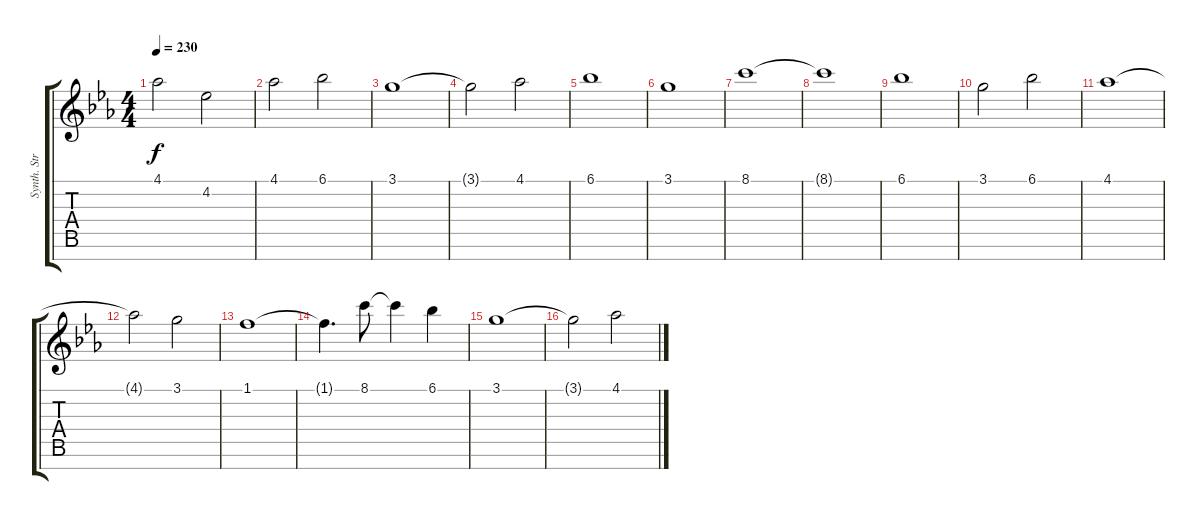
\track ("Synth. Strings" "Synth. Str") {instrument stringensemble1}
\staff {score tabs}
\tuning (E5 B4 G4 D4 A3 E3 B2) {hide}
\ts (4 4)
\tempo 230
\clef g2
\ks eb
4.1.2{dy f} 4.2.2 |
4.1.2 6.1.2 |
3.1.1 |
3.1{t}.2 4.1.2 |
6.1.1 |
3.1.1 |
8.1.1 |
8.1{t}.1 |
6.1.1 |
3.1.2 6.1.2 |
4.1.1 |
4.1{t}.2 3.1.2 |
1.1.1 |
1.1{t}.4{d} 8.1.8 8.1{t}.4 6.1.4 |
3.1.1 |
3.1{t}.2 4.1.2
